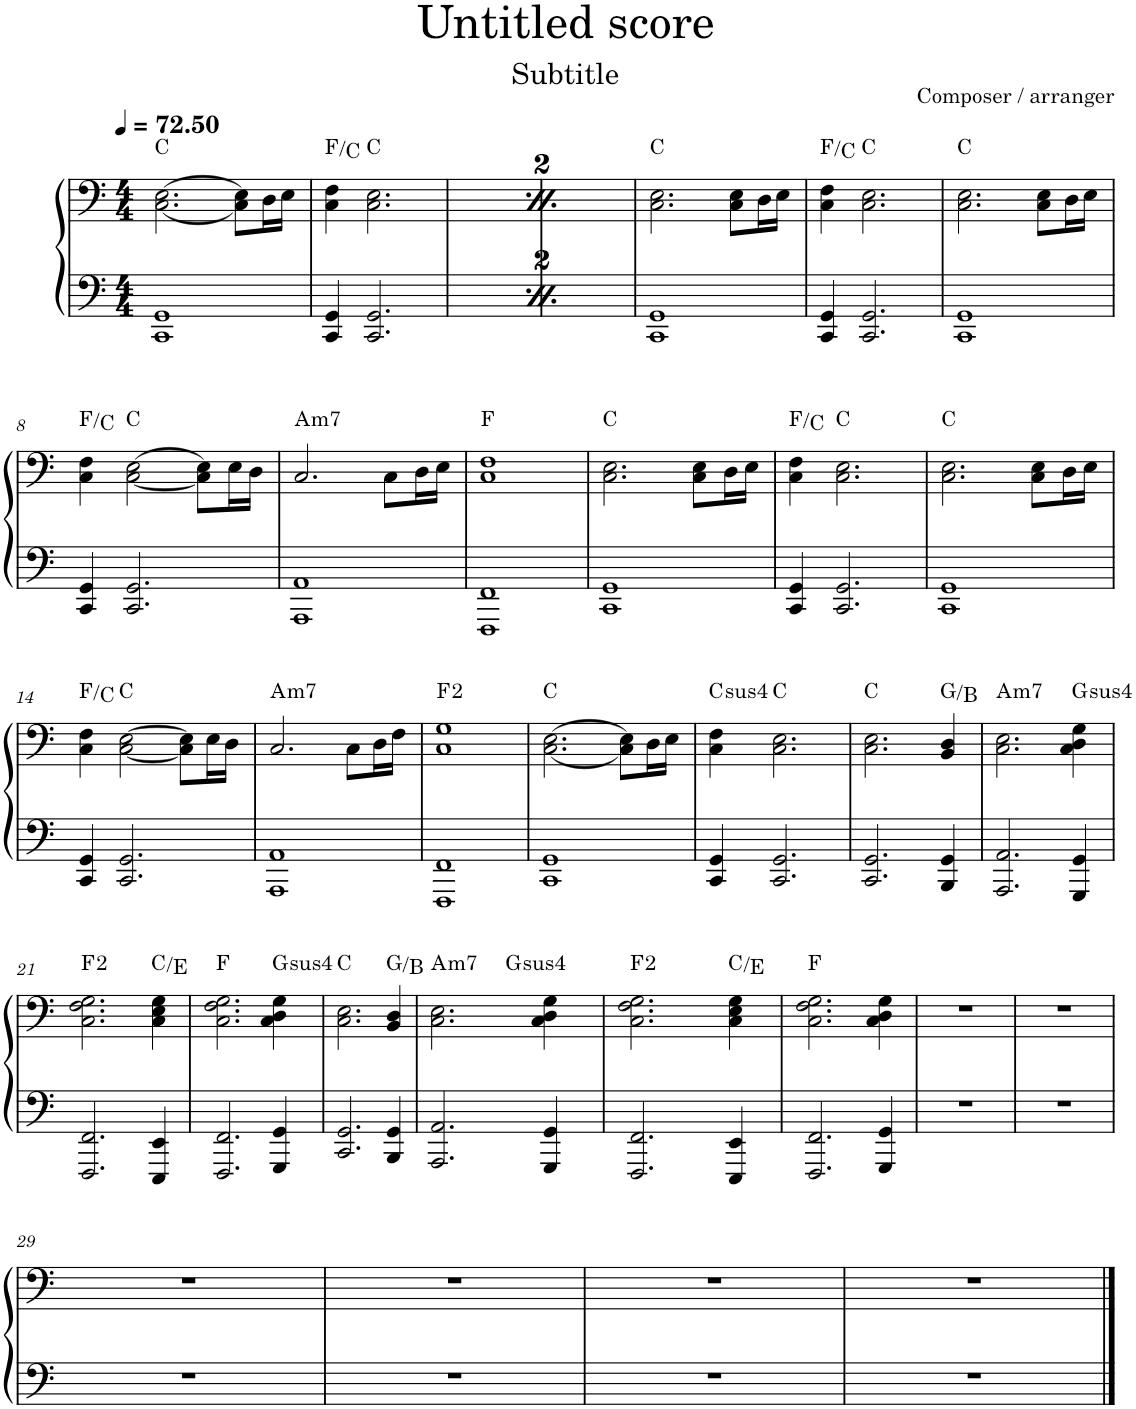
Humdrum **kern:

**kern	**kern	**harte
*part1	*part1	*part1
*staff2	*staff1	*
*I"Piano	*	*
*I'Pno.	*	*
*clefF4	*clefF4	*
*k[]	*k[]	*
*M4/4	*M4/4	*
*MM73	*MM73	*
=1	=1	=1
1CC 1GG	[2.C\ [2.E\	C:maj
.	8C\] 8E\]L	.
.	16D\L	.
.	16E\JJ	.
=2	=2	=2
4CC/ 4GG/	4C\ 4F\	F:maj/5
2.CC/ 2.GG/	2.C\ 2.E\	C:maj
=3	=3	=3
*	*MM73	*
1CC 1GG	[2.C\ [2.E\	C:maj
.	8C\] 8E\]L	.
.	16D\L	.
.	16E\JJ	.
=4	=4	=4
4CC/ 4GG/	4C\ 4F\	F:maj/5
2.CC/ 2.GG/	2.C\ 2.E\	C:maj
=5	=5	=5
1CC 1GG	2.C\ 2.E\	C:maj
.	8C\ 8E\L	.
.	16D\L	.
.	16E\JJ	.
=6	=6	=6
4CC/ 4GG/	4C\ 4F\	F:maj/5
2.CC/ 2.GG/	2.C\ 2.E\	C:maj
=7	=7	=7
1CC 1GG	2.C\ 2.E\	C:maj
.	8C\ 8E\L	.
.	16D\L	.
.	16E\JJ	.
!!LO:LB:g=z
=8	=8	=8
4CC/ 4GG/	4C\ 4F\	F:maj/5
2.CC/ 2.GG/	[2C\ [2E\	C:maj
.	8C\] 8E\]L	.
.	16E\L	.
.	16D\JJ	.
=9	=9	=9
!	!	!LO:H:kt=m7
1AAA 1AA	2.C/	A:min7
.	8C\L	.
.	16D\L	.
.	16E\JJ	.
=10	=10	=10
1FFF 1FF	1C 1F	F:maj
=11	=11	=11
1CC 1GG	2.C\ 2.E\	C:maj
.	8C\ 8E\L	.
.	16D\L	.
.	16E\JJ	.
=12	=12	=12
4CC/ 4GG/	4C\ 4F\	F:maj/5
2.CC/ 2.GG/	2.C\ 2.E\	C:maj
=13	=13	=13
1CC 1GG	2.C\ 2.E\	C:maj
.	8C\ 8E\L	.
.	16D\L	.
.	16E\JJ	.
!!LO:LB:g=z
=14	=14	=14
4CC/ 4GG/	4C\ 4F\	F:maj/5
2.CC/ 2.GG/	[2C\ [2E\	C:maj
.	8C\] 8E\]L	.
.	16E\L	.
.	16D\JJ	.
=15	=15	=15
!	!	!LO:H:kt=m7
1AAA 1AA	2.C/	A:min7
.	8C\L	.
.	16D\L	.
.	16F\JJ	.
=16	=16	=16
1FFF 1FF	1C 1G	F:maj(2)
=17	=17	=17
1CC 1GG	[2.C\ [2.E\	C:maj
.	8C\] 8E\]L	.
.	16D\L	.
.	16E\JJ	.
=18	=18	=18
!	!	!LO:H:kt=4
4CC/ 4GG/	4C\ 4F\	C:sus4
2.CC/ 2.GG/	2.C\ 2.E\	C:maj
=19	=19	=19
2.CC/ 2.GG/	2.C\ 2.E\	C:maj
4BBB/ 4GG/	4BB/ 4D/	G:maj/3
=20	=20	=20
!	!	!LO:H:kt=m7
2.AAA/ 2.AA/	2.C\ 2.E\	A:min7
!	!	!LO:H:kt=4
4GGG/ 4GG/	4C\ 4D\ 4G\	G:sus4
!!LO:LB:g=z
=21	=21	=21
2.FFF/ 2.FF/	2.C\ 2.F\ 2.G\	F:maj(2)
4EEE/ 4EE/	4C\ 4E\ 4G\	C:maj/3
=22	=22	=22
2.FFF/ 2.FF/	2.C\ 2.F\ 2.G\	F:maj
!	!	!LO:H:kt=4
4GGG/ 4GG/	4C\ 4D\ 4G\	G:sus4
=23	=23	=23
2.CC/ 2.GG/	2.C\ 2.E\	C:maj
4BBB/ 4GG/	4BB/ 4D/	G:maj/3
=24	=24	=24
!	!	!LO:H:kt=m7
*	*^	*
2.AAA/ 2.AA/	2.C\ 2.E\	2ryy	A:min7
!	!	!	!LO:H:kt=4
.	.	2ryy	G:sus4
4GGG/ 4GG/	4C\ 4D\ 4G\	.	.
*	*v	*v	*
=25	=25	=25
2.FFF/ 2.FF/	2.C\ 2.F\ 2.G\	F:maj(2)
4EEE/ 4EE/	4C\ 4E\ 4G\	C:maj/3
=26	=26	=26
2.FFF/ 2.FF/	2.C\ 2.F\ 2.G\	F:maj
4GGG/ 4GG/	4C\ 4D\ 4G\	.
=27	=27	=27
1r	1r	.
=28	=28	=28
1r	1r	.
!!LO:LB:g=z
=29	=29	=29
1r	1r	.
=30	=30	=30
1r	1r	.
=31	=31	=31
1r	1r	.
=32	=32	=32
1r	1r	.
==	==	==
*-	*-	*-
